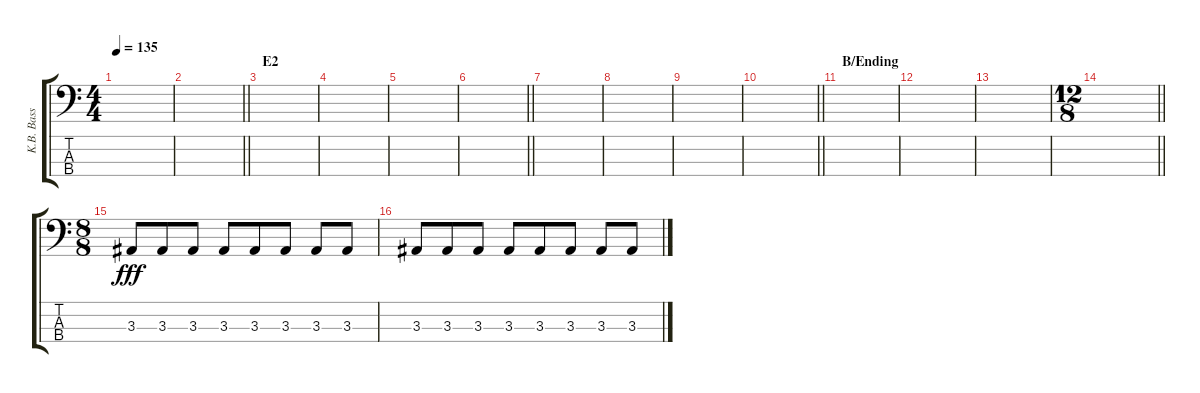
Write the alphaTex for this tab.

\track ("K.B. Bass" "K.B. Bass") {instrument synthbass2}
\staff {score tabs}
\tuning (F2 C2 G1 D1) {hide}
\ts (4 4)
\tempo 135
\clef f4
\ks c
|
\barLineRight lightlight
|
\section ("" "E2")
|
|
|
\barLineRight lightlight
|
|
|
|
\barLineRight lightlight
|
\section ("" "B/Ending")
|
|
|
\ts (12 8)
\barLineRight lightlight
|
\ts (8 8)
3.3.8{dy fff} 3.3.8 3.3.8 3.3.8 3.3.8 3.3.8 3.3.8 3.3.8 |
3.3.8 3.3.8 3.3.8 3.3.8 3.3.8 3.3.8 3.3.8 3.3.8
